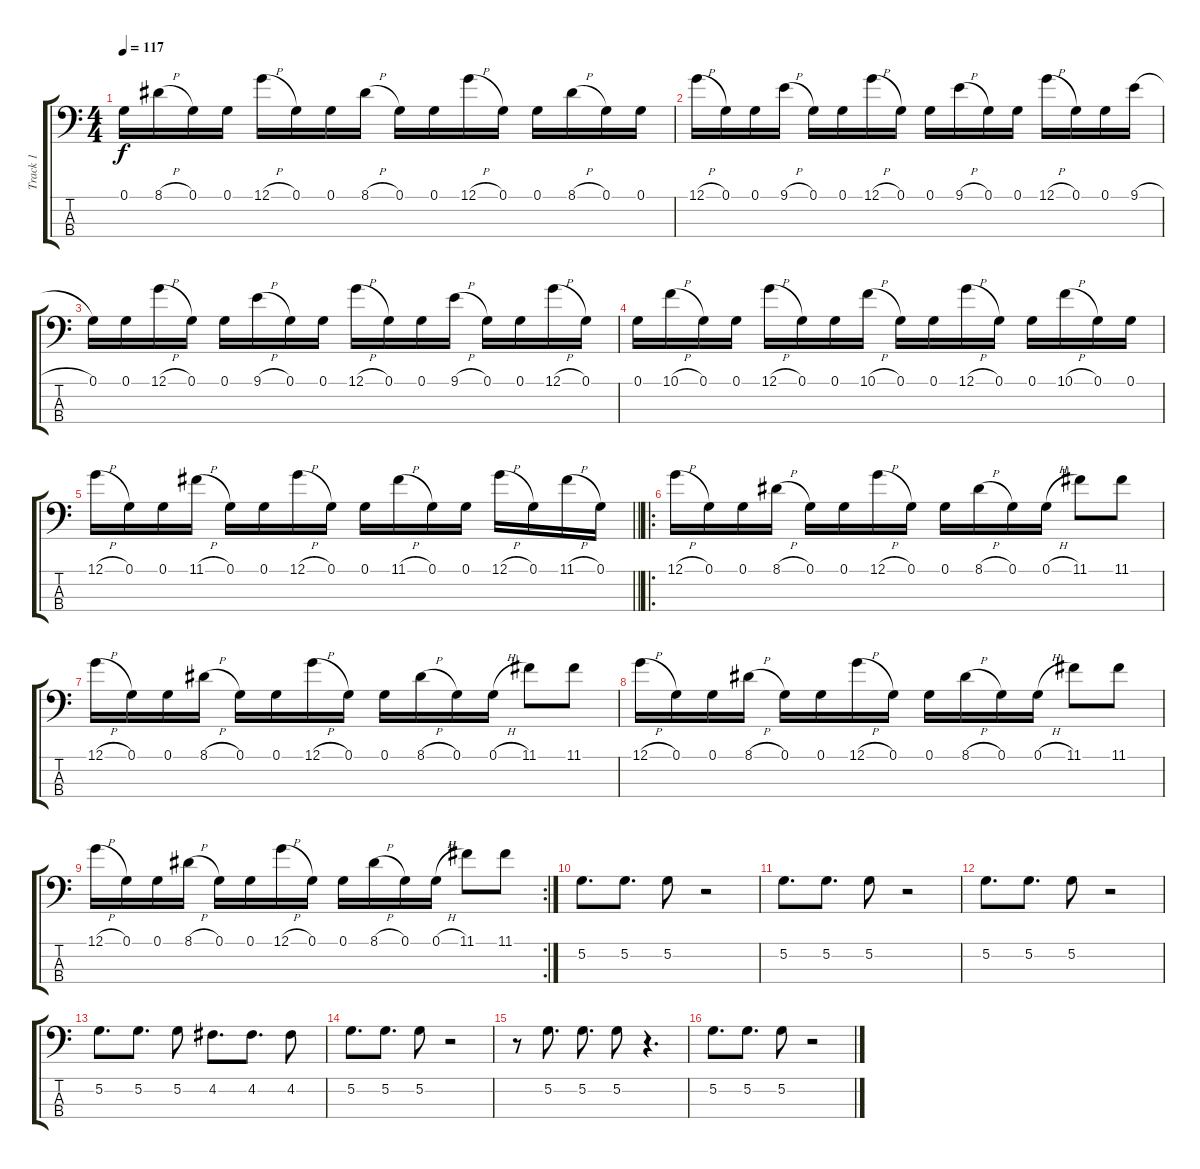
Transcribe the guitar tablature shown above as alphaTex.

\track ("Track 1" "Track 1") {instrument electricbassfinger}
\staff {score tabs}
\tuning (G2 D2 A1 E1) {hide}
\ts (4 4)
\tempo 117
\clef f4
\ks c
0.1.16{dy f} 8.1{h}.16 0.1.16 0.1.16 12.1{h}.16 0.1.16 0.1.16 8.1{h}.16 0.1.16 0.1.16 12.1{h}.16 0.1.16 0.1.16 8.1{h}.16 0.1.16 0.1.16 |
12.1{h}.16 0.1.16 0.1.16 9.1{h}.16 0.1.16 0.1.16 12.1{h}.16 0.1.16 0.1.16 9.1{h}.16 0.1.16 0.1.16 12.1{h}.16 0.1.16 0.1.16 9.1{h}.16 |
0.1.16 0.1.16 12.1{h}.16 0.1.16 0.1.16 9.1{h}.16 0.1.16 0.1.16 12.1{h}.16 0.1.16 0.1.16 9.1{h}.16 0.1.16 0.1.16 12.1{h}.16 0.1.16 |
0.1.16 10.1{h}.16 0.1.16 0.1.16 12.1{h}.16 0.1.16 0.1.16 10.1{h}.16 0.1.16 0.1.16 12.1{h}.16 0.1.16 0.1.16 10.1{h}.16 0.1.16 0.1.16 |
\barLineRight lightlight
12.1{h}.16 0.1.16 0.1.16 11.1{h}.16 0.1.16 0.1.16 12.1{h}.16 0.1.16 0.1.16 11.1{h}.16 0.1.16 0.1.16 12.1{h}.16 0.1.16 11.1{h}.16 0.1.16 |
\ro
12.1{h}.16 0.1.16 0.1.16 8.1{h}.16 0.1.16 0.1.16 12.1{h}.16 0.1.16 0.1.16 8.1{h}.16 0.1.16 0.1{h}.16 11.1.8 11.1.8 |
12.1{h}.16 0.1.16 0.1.16 8.1{h}.16 0.1.16 0.1.16 12.1{h}.16 0.1.16 0.1.16 8.1{h}.16 0.1.16 0.1{h}.16 11.1.8 11.1.8 |
12.1{h}.16 0.1.16 0.1.16 8.1{h}.16 0.1.16 0.1.16 12.1{h}.16 0.1.16 0.1.16 8.1{h}.16 0.1.16 0.1{h}.16 11.1.8 11.1.8 |
\rc 2
12.1{h}.16 0.1.16 0.1.16 8.1{h}.16 0.1.16 0.1.16 12.1{h}.16 0.1.16 0.1.16 8.1{h}.16 0.1.16 0.1{h}.16 11.1.8 11.1.8 |
5.2.8{d} 5.2.8{d} 5.2.8 r.2 |
5.2.8{d} 5.2.8{d} 5.2.8 r.2 |
5.2.8{d} 5.2.8{d} 5.2.8 r.2 |
5.2.8{d} 5.2.8{d} 5.2.8 4.2.8{d} 4.2.8{d} 4.2.8 |
5.2.8{d} 5.2.8{d} 5.2.8 r.2 |
r.8 5.2.8{d} 5.2.8{d} 5.2.8 r.4{d} |
5.2.8{d} 5.2.8{d} 5.2.8 r.2
